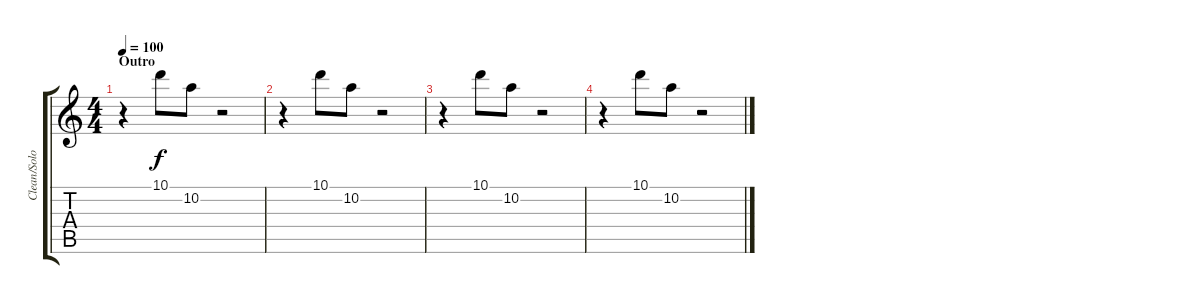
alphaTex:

\track ("Clean/Solo Guitar" "Clean/Solo") {instrument electricguitarclean}
\staff {score tabs}
\tuning (E4 B3 G3 D3 A2 D2) {hide}
\ts (4 4)
\section ("" "Outro")
\tempo 100
\clef g2
\ks c
r.4{dy f volume 11 instrument distortionguitar} 10.1.8 10.2.8 r.2 |
r.4 10.1.8 10.2.8 r.2 |
r.4 10.1.8 10.2.8 r.2 |
r.4 10.1.8 10.2.8 r.2
